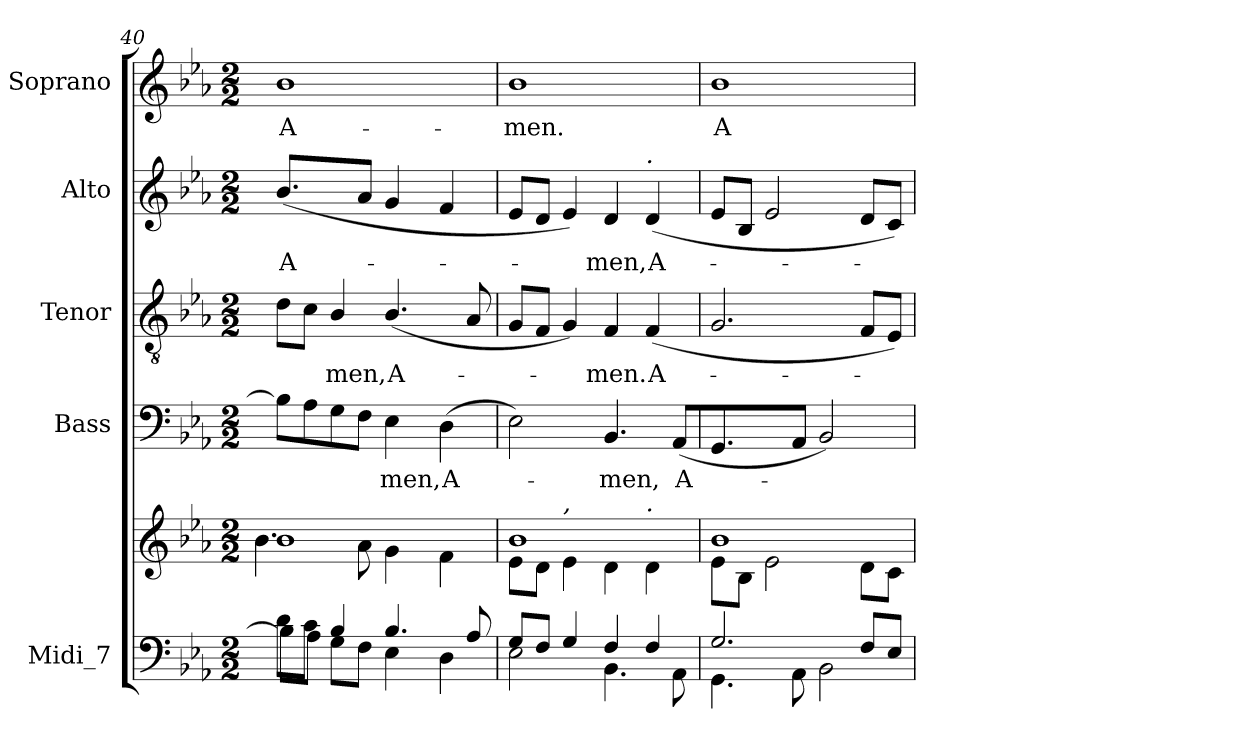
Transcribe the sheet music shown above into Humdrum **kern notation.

**kern	**kern	**kern	**text	**kern	**text	**kern	**text	**kern	**text
*part5	*part5	*part4	*part4	*part3	*part3	*part2	*part2	*part1	*part1
*staff6	*staff5	*staff4	*staff4	*staff3	*staff3	*staff2	*staff2	*staff1	*staff1
*I"Midi_7	*	*I"Bass	*	*I"Tenor	*	*I"Alto	*	*I"Soprano	*
*	*	*I'B	*	*I'T	*	*I'A	*	*I'S	*
*clefF4	*clefG2	*clefF4	*	*clefGv2	*	*clefG2	*	*clefG2	*
*k[b-e-a-]	*k[b-e-a-]	*k[b-e-a-]	*	*k[b-e-a-]	*	*k[b-e-a-]	*	*k[b-e-a-]	*
*E-:	*E-:	*E-:	*	*E-:	*	*E-:	*	*E-:	*
*M2/2	*M2/2	*M2/2	*	*M2/2	*	*M2/2	*	*M2/2	*
=40	=40	=40	=40	=40	=40	=40	=40	=40	=40
*^	*^	*	*	*	*	*	*	*	*
!	!	!	!	!	!	!	!	!	!LO:LY:b	!	!LO:LY:b
8d\L	8B-\L]	1b-/	4.b-\	8B-L]	.	8dL	.	(<4.b-/	A-	1b-	A-
8c\J	8A-\J	.	.	8A-	.	8cJ	.	.	.	.	.
!	!	!	!	!	!	!	!LO:LY:b	!	!	!	!
4B-/	8G\L	.	.	8G	.	4B-/	men,	.	.	.	.
.	8F\J	.	8a-\	8FJ	.	.	.	8a-J	.	.	.
!	!	!	!	!	!LO:LY:b	!	!LO:LY:b	!	!	!	!
4.B-/	4E-\	.	4g\	4E-	men,	(<4.B-/	A-	4g	.	.	.
!	!	!	!	!	!LO:LY:b	!	!	!	!	!	!
.	4D\	.	4f\	(>4D	A-	.	.	4f	.	.	.
8A-/	.	.	.	.	.	8A-	.	.	.	.	.
=41	=41	=41	=41	=41	=41	=41	=41	=41	=41	=41	=41
!	!	!	!	!	!	!	!	!	!	!	!LO:LY:b
8G/L	2E-\	1b-/	8e-\L	2E-)	.	8GL	.	8e-L	.	1b-	-men.
8F/J	.	.	8d\J	.	.	8FJ	.	8dJ	.	.	.
!	!	!	!LO:TX:a:i:t=,	!	!	!	!	!	!	!	!
4G/	.	.	4e-\	.	.	4G)	.	4e-)	.	.	.
!	!	!	!	!	!LO:LY:b	!	!LO:LY:b	!	!LO:LY:b	!	!
4F/	4.BB-\	.	4d\	4.BB-	men,	4F	men.	4d	men,	.	.
!	!	!	!	!	!	!	!	!LO:TX:a:i:t=.	!	!	!
!	!	!	!LO:TX:a:i:t=.	!	!	!	!	!	!	!	!
!	!	!	!	!	!	!	!LO:LY:b	!	!LO:LY:b	!	!
4F/	.	.	4d\	.	.	(<4F	A-	(<4d	A-	.	.
!	!	!	!	!	!LO:LY:b	!	!	!	!	!	!
.	8AA-\	.	.	(<8AA-L	A-	.	.	.	.	.	.
=42	=42	=42	=42	=42	=42	=42	=42	=42	=42	=42	=42
!	!	!	!	!	!	!	!	!	!	!	!LO:LY:b
2.G/	4.GG\	1b-/	8e-\L	4.GG	.	2.G	.	8e-L	.	1b-	A-
.	.	.	8B-\J	.	.	.	.	8B-J	.	.	.
.	.	.	2e-\	.	.	.	.	2e-	.	.	.
.	8AA-\	.	.	8AA-J	.	.	.	.	.	.	.
.	2BB-\	.	.	2BB-)	.	.	.	.	.	.	.
8F/L	.	.	8d\L	.	.	8FL	.	8dL	.	.	.
8E-/J	.	.	8c\J	.	.	8E-J)	.	8cJ)	.	.	.
*v	*v	*	*	*	*	*	*	*	*	*	*
*	*v	*v	*	*	*	*	*	*	*	*
=	=	=	=	=	=	=	=	=	=
*-	*-	*-	*-	*-	*-	*-	*-	*-	*-
